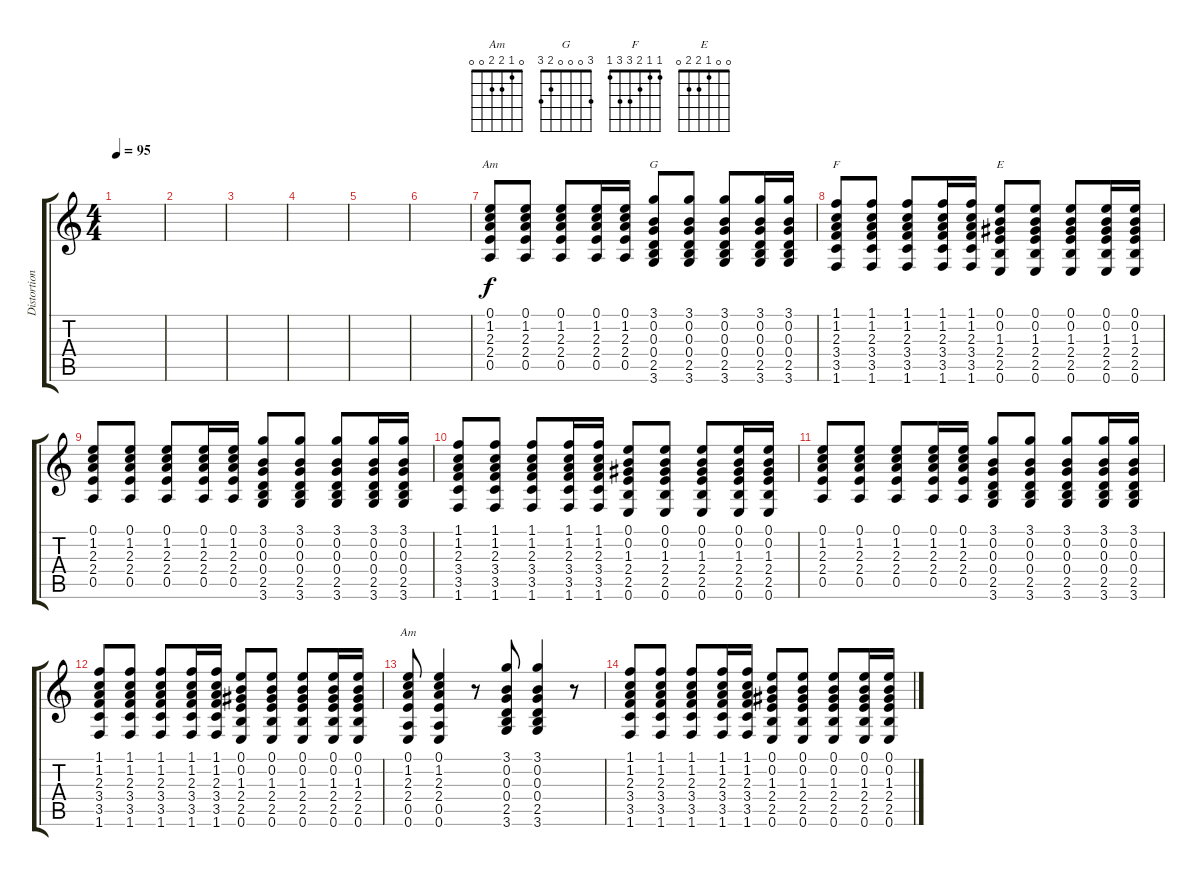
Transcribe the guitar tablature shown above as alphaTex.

\track ("Distortion Guitar" "Distortion") {instrument distortionguitar}
\staff {score tabs}
\tuning (E4 B3 G3 D3 A2 E2) {hide}
\chord ("Am" 0 1 2 2 0 x)
\chord ("G" 3 0 0 0 2 3)
\chord ("F" 1 1 2 3 3 1)
\chord ("E" 0 0 1 2 2 0)
\chord ("Am" 0 1 2 2 0 0)
\ts (4 4)
\tempo 95
\clef g2
\ks c
|
|
|
|
|
|
(0.1 1.2 2.3 2.4 0.5).8{ch "Am"} (0.1 1.2 2.3 2.4 0.5).8 (0.1 1.2 2.3 2.4 0.5).8 (0.1 1.2 2.3 2.4 0.5).16 (0.1 1.2 2.3 2.4 0.5).16 (3.1 0.2 0.3 0.4 2.5 3.6).8{ch "G"} (3.1 0.2 0.3 0.4 2.5 3.6).8 (3.1 0.2 0.3 0.4 2.5 3.6).8 (3.1 0.2 0.3 0.4 2.5 3.6).16 (3.1 0.2 0.3 0.4 2.5 3.6).16 |
(1.1 1.2 2.3 3.4 3.5 1.6).8{ch "F"} (1.1 1.2 2.3 3.4 3.5 1.6).8 (1.1 1.2 2.3 3.4 3.5 1.6).8 (1.1 1.2 2.3 3.4 3.5 1.6).16 (1.1 1.2 2.3 3.4 3.5 1.6).16 (0.1 0.2 1.3 2.4 2.5 0.6).8{ch "E"} (0.1 0.2 1.3 2.4 2.5 0.6).8 (0.1 0.2 1.3 2.4 2.5 0.6).8 (0.1 0.2 1.3 2.4 2.5 0.6).16 (0.1 0.2 1.3 2.4 2.5 0.6).16 |
(0.1 1.2 2.3 2.4 0.5).8 (0.1 1.2 2.3 2.4 0.5).8 (0.1 1.2 2.3 2.4 0.5).8 (0.1 1.2 2.3 2.4 0.5).16 (0.1 1.2 2.3 2.4 0.5).16 (3.1 0.2 0.3 0.4 2.5 3.6).8 (3.1 0.2 0.3 0.4 2.5 3.6).8 (3.1 0.2 0.3 0.4 2.5 3.6).8 (3.1 0.2 0.3 0.4 2.5 3.6).16 (3.1 0.2 0.3 0.4 2.5 3.6).16 |
(1.1 1.2 2.3 3.4 3.5 1.6).8 (1.1 1.2 2.3 3.4 3.5 1.6).8 (1.1 1.2 2.3 3.4 3.5 1.6).8 (1.1 1.2 2.3 3.4 3.5 1.6).16 (1.1 1.2 2.3 3.4 3.5 1.6).16 (0.1 0.2 1.3 2.4 2.5 0.6).8 (0.1 0.2 1.3 2.4 2.5 0.6).8 (0.1 0.2 1.3 2.4 2.5 0.6).8 (0.1 0.2 1.3 2.4 2.5 0.6).16 (0.1 0.2 1.3 2.4 2.5 0.6).16 |
(0.1 1.2 2.3 2.4 0.5).8 (0.1 1.2 2.3 2.4 0.5).8 (0.1 1.2 2.3 2.4 0.5).8 (0.1 1.2 2.3 2.4 0.5).16 (0.1 1.2 2.3 2.4 0.5).16 (3.1 0.2 0.3 0.4 2.5 3.6).8 (3.1 0.2 0.3 0.4 2.5 3.6).8 (3.1 0.2 0.3 0.4 2.5 3.6).8 (3.1 0.2 0.3 0.4 2.5 3.6).16 (3.1 0.2 0.3 0.4 2.5 3.6).16 |
(1.1 1.2 2.3 3.4 3.5 1.6).8 (1.1 1.2 2.3 3.4 3.5 1.6).8 (1.1 1.2 2.3 3.4 3.5 1.6).8 (1.1 1.2 2.3 3.4 3.5 1.6).16 (1.1 1.2 2.3 3.4 3.5 1.6).16 (0.1 0.2 1.3 2.4 2.5 0.6).8 (0.1 0.2 1.3 2.4 2.5 0.6).8 (0.1 0.2 1.3 2.4 2.5 0.6).8 (0.1 0.2 1.3 2.4 2.5 0.6).16 (0.1 0.2 1.3 2.4 2.5 0.6).16 |
(0.1 1.2 2.3 2.4 0.5 0.6).8{ch "Am"} (0.1 1.2 2.3 2.4 0.5 0.6).4 r.8 (3.1 0.2 0.3 0.4 2.5 3.6).8 (3.1 0.2 0.3 0.4 2.5 3.6).4 r.8 |
(1.1 1.2 2.3 3.4 3.5 1.6).8 (1.1 1.2 2.3 3.4 3.5 1.6).8 (1.1 1.2 2.3 3.4 3.5 1.6).8 (1.1 1.2 2.3 3.4 3.5 1.6).16 (1.1 1.2 2.3 3.4 3.5 1.6).16 (0.1 0.2 1.3 2.4 2.5 0.6).8 (0.1 0.2 1.3 2.4 2.5 0.6).8 (0.1 0.2 1.3 2.4 2.5 0.6).8 (0.1 0.2 1.3 2.4 2.5 0.6).16 (0.1 0.2 1.3 2.4 2.5 0.6).16
